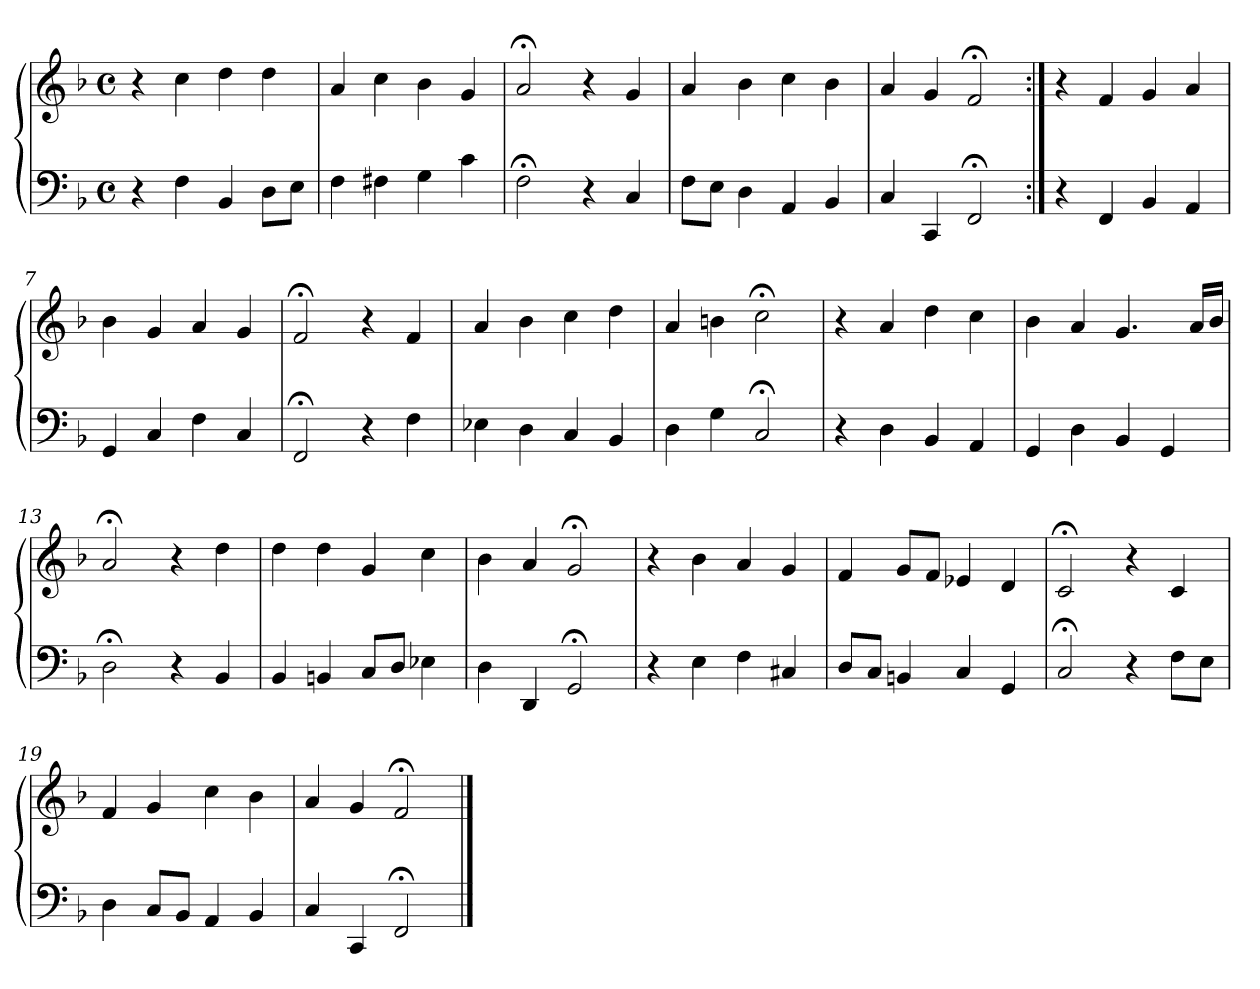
**kern	**kern
*part1	*part1
*staff2	*staff1
*clefF4	*clefG2
*k[b-]	*k[b-]
*M4/4	*M4/4
*met(c)	*met(c)
=1	=1
4r	4r
4F	4cc
4BB-	4dd
8DL	4dd
8EJ	.
=2	=2
4F	4a
4F#X	4cc
4G	4b-
4c	4g
=3	=3
2F;<	2a;<
4r	4r
4C	4g
=4	=4
8FL	4a
8EJ	.
4D	4b-
4AA	4cc
4BB-	4b-
=5	=5
4C	4a
4CC	4g
2FF;<	2f;<
=6:|!	=6:|!
4r	4r
4FF	4f
4BB-	4g
4AA	4a
=7	=7
4GG	4b-
4C	4g
4F	4a
4C	4g
!!LO:LB:g=z
=8	=8
2FF;<	2f;<
4r	4r
4F	4f
=9	=9
4E-X	4a
4D	4b-
4C	4cc
4BB-	4dd
=10	=10
4D	4a
4G	4bn
2C;<	2cc;<
=11	=11
4r	4r
4D	4a
4BB-	4dd
4AA	4cc
=12	=12
4GG	4b-
4D	4a
4BB-	4.g
4GG	.
.	16aLL
.	16b-JJ
=13	=13
2D;<	2a;<
4r	4r
4BB-	4dd
=14	=14
4BB-	4dd
4BBn	4dd
8CL	4g
8DJ	.
4E-X	4cc
!!LO:LB:g=z
=15	=15
4D	4b-
4DD	4a
2GG;<	2g;<
=16	=16
4r	4r
4E	4b-
4F	4a
4C#X	4g
=17	=17
8DL	4f
8CJ	.
4BBn	8gL
.	8fJ
4C	4e-X
4GG	4d
=18	=18
2C;<	2c;<
4r	4r
8FL	4c
8EJ	.
=19	=19
4D	4f
8CL	4g
8BB-J	.
4AA	4cc
4BB-	4b-
=20	=20
4C	4a
4CC	4g
2FF;<	2f;<
==	==
*-	*-
